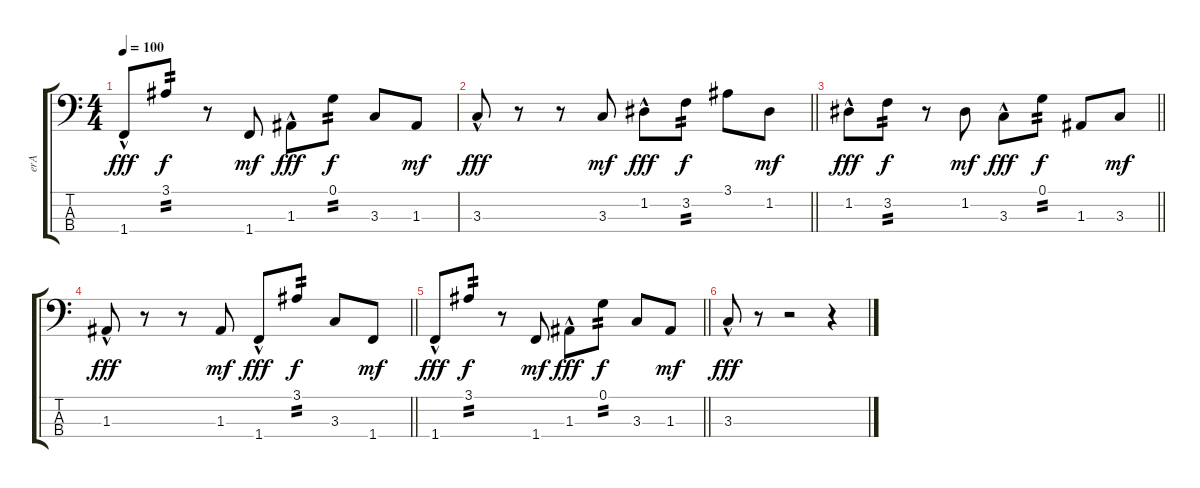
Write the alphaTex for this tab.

\track ("erA" "erA") {instrument electricbassfinger}
\staff {score tabs}
\tuning (G2 D2 A1 E1) {hide}
\ts (4 4)
\tempo 100
\clef f4
\ks c
1.4{hac}.8{dy fff} 3.1.8{tp 2 dy f} r.8 1.4.8{dy mf} 1.3{hac}.8{dy fff} 0.1.8{tp 2 dy f} 3.3.8 1.3.8{dy mf} |
\barLineRight lightlight
3.3{hac}.8{dy fff} r.8 r.8 3.3.8{dy mf} 1.2{hac}.8{dy fff} 3.2.8{tp 2 dy f} 3.1.8 1.2.8{dy mf} |
\barLineRight lightlight
1.2{hac}.8{dy fff} 3.2.8{tp 2 dy f} r.8 1.2.8{dy mf} 3.3{hac}.8{dy fff} 0.1.8{tp 2 dy f} 1.3.8 3.3.8{dy mf} |
\barLineRight lightlight
1.3{hac}.8{dy fff} r.8 r.8 1.3.8{dy mf} 1.4{hac}.8{dy fff} 3.1.8{tp 2 dy f} 3.3.8 1.4.8{dy mf} |
\barLineRight lightlight
1.4{hac}.8{dy fff} 3.1.8{tp 2 dy f} r.8 1.4.8{dy mf} 1.3{hac}.8{dy fff} 0.1.8{tp 2 dy f} 3.3.8 1.3.8{dy mf} |
3.3{hac}.8{dy fff} r.8 r.2 r.4
